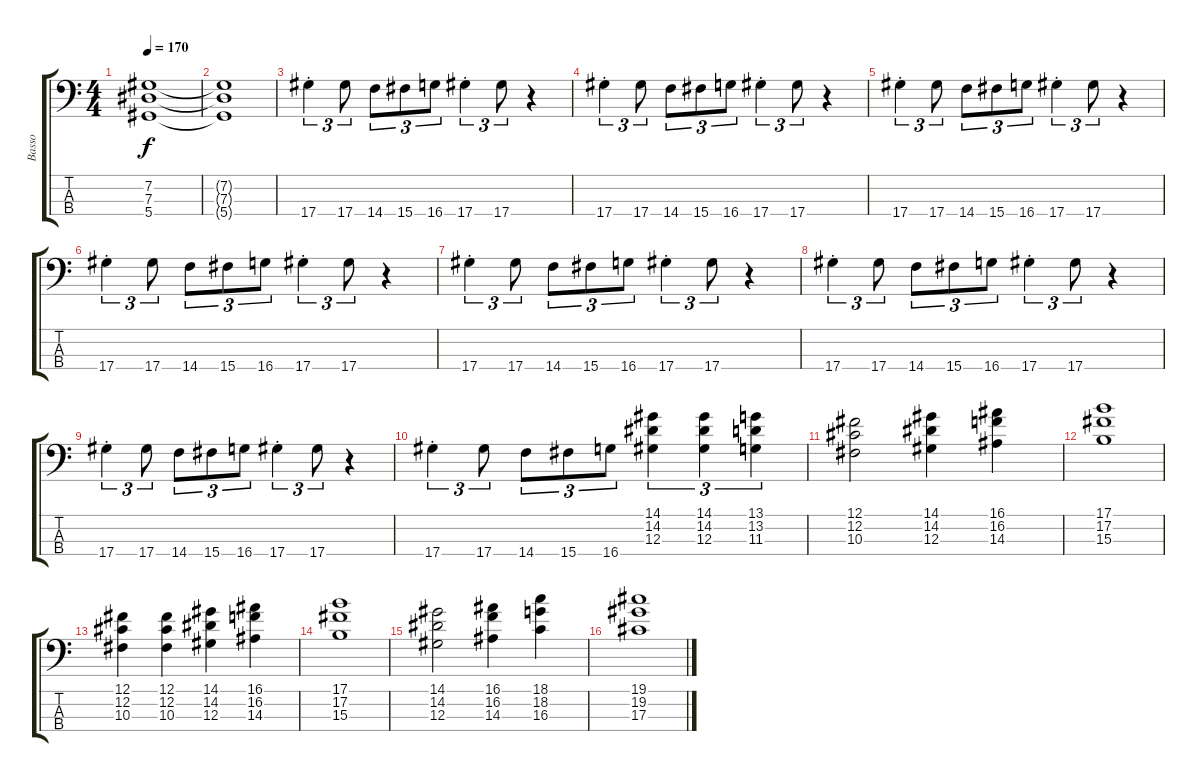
\track ("Basso" "Basso") {instrument electricbasspick}
\staff {score tabs}
\tuning (Gb2 Db2 Ab1 Eb1) {hide}
\ts (4 4)
\tempo 170
\clef f4
\ks c
(7.2 7.3 5.4).1{dy f} |
(7.2{t} 7.3{t} 5.4{t}).1 |
17.4{st}.4{tu (3 2)} 17.4.8{tu (3 2)} 14.4.8{tu (3 2)} 15.4.8{tu (3 2)} 16.4.8{tu (3 2)} 17.4{st}.4{tu (3 2)} 17.4.8{tu (3 2)} r.4 |
17.4{st}.4{tu (3 2)} 17.4.8{tu (3 2)} 14.4.8{tu (3 2)} 15.4.8{tu (3 2)} 16.4.8{tu (3 2)} 17.4{st}.4{tu (3 2)} 17.4.8{tu (3 2)} r.4 |
17.4{st}.4{tu (3 2)} 17.4.8{tu (3 2)} 14.4.8{tu (3 2)} 15.4.8{tu (3 2)} 16.4.8{tu (3 2)} 17.4{st}.4{tu (3 2)} 17.4.8{tu (3 2)} r.4 |
17.4{st}.4{tu (3 2)} 17.4.8{tu (3 2)} 14.4.8{tu (3 2)} 15.4.8{tu (3 2)} 16.4.8{tu (3 2)} 17.4{st}.4{tu (3 2)} 17.4.8{tu (3 2)} r.4 |
17.4{st}.4{tu (3 2)} 17.4.8{tu (3 2)} 14.4.8{tu (3 2)} 15.4.8{tu (3 2)} 16.4.8{tu (3 2)} 17.4{st}.4{tu (3 2)} 17.4.8{tu (3 2)} r.4 |
17.4{st}.4{tu (3 2)} 17.4.8{tu (3 2)} 14.4.8{tu (3 2)} 15.4.8{tu (3 2)} 16.4.8{tu (3 2)} 17.4{st}.4{tu (3 2)} 17.4.8{tu (3 2)} r.4 |
17.4{st}.4{tu (3 2)} 17.4.8{tu (3 2)} 14.4.8{tu (3 2)} 15.4.8{tu (3 2)} 16.4.8{tu (3 2)} 17.4{st}.4{tu (3 2)} 17.4.8{tu (3 2)} r.4 |
17.4{st}.4{tu (3 2)} 17.4.8{tu (3 2)} 14.4.8{tu (3 2)} 15.4.8{tu (3 2)} 16.4.8{tu (3 2)} (14.1 14.2 12.3).4{tu (3 2)} (14.1 14.2 12.3).4{tu (3 2)} (13.1 13.2 11.3).4{tu (3 2)} |
(12.1 12.2 10.3).2 (14.1 14.2 12.3).4 (16.1 16.2 14.3).4 |
(17.1 17.2 15.3).1 |
(12.1 12.2 10.3).4 (12.1 12.2 10.3).4 (14.1 14.2 12.3).4 (16.1 16.2 14.3).4 |
(17.1 17.2 15.3).1 |
(14.1 14.2 12.3).2 (16.1 16.2 14.3).4 (18.1 18.2 16.3).4 |
(19.1 19.2 17.3).1
